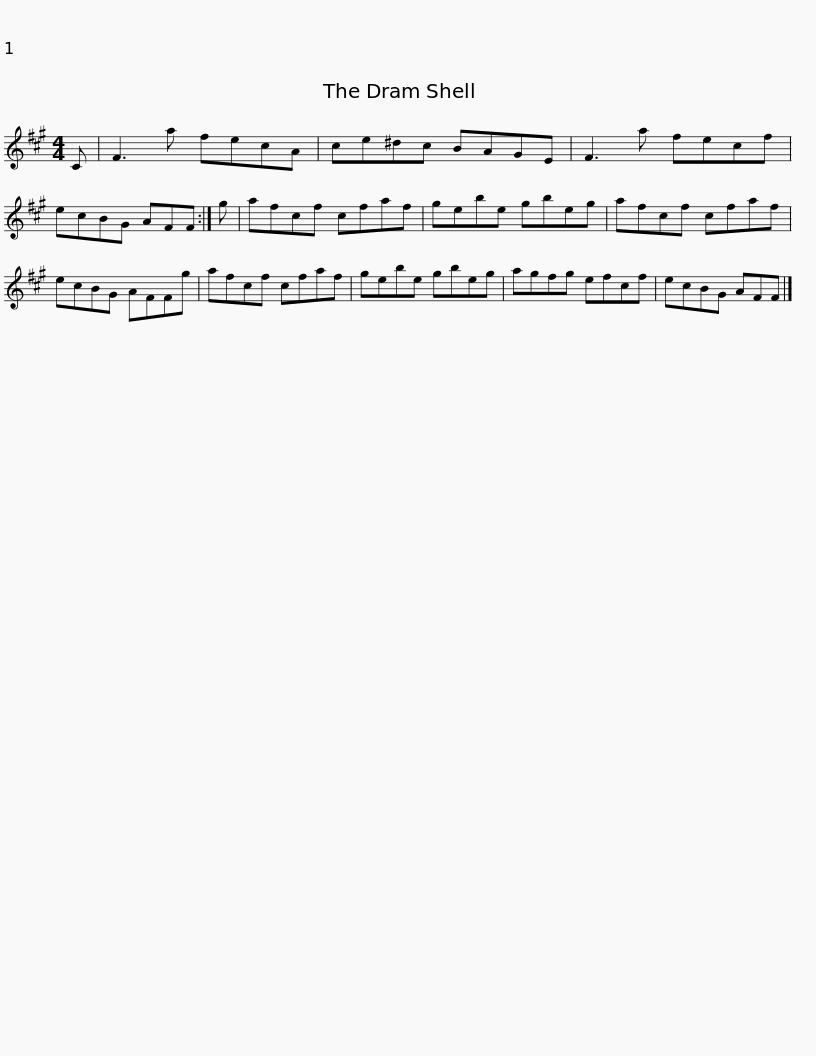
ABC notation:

X:1
L:1/8
M:4/4
I:linebreak $
K:F#min
V:1 treble
V:1
 C | F3 a fecA | ce^dc BAGE | F3 a fecf | ecBG AFF :| %5
 g | afcf cfaf |$ gebe gbeg | afcf cfaf | ecBG AFFg | %10
 afcf cfaf | gebe gbeg |$ agfg efcf | ecBG AFF |] %14
